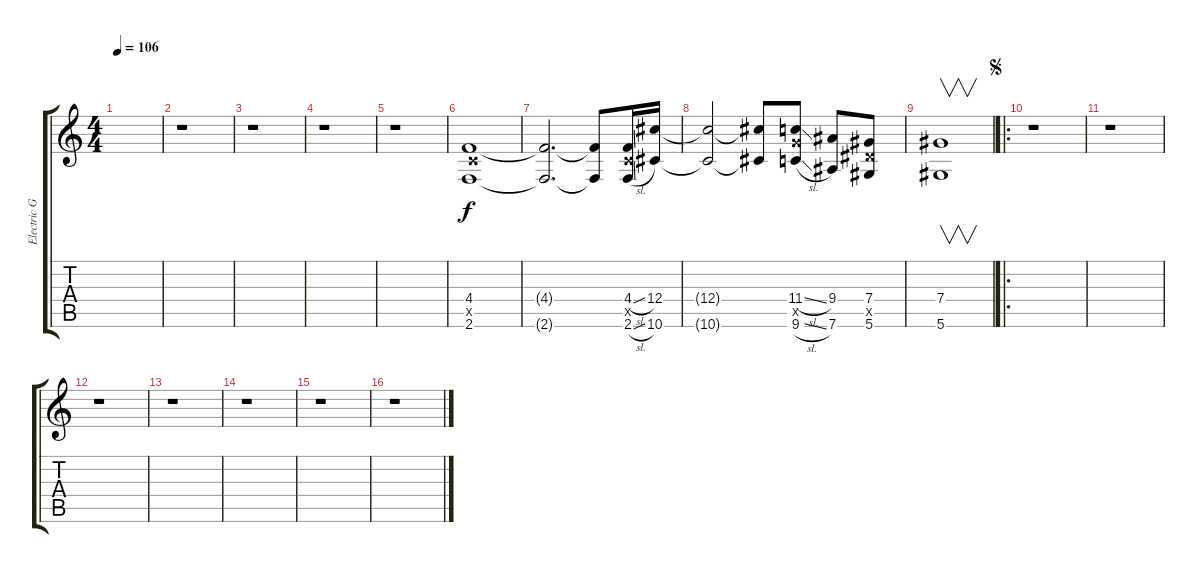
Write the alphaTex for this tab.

\track ("Electric Guitar (w/dist.)" "Electric G") {instrument distortionguitar}
\staff {score tabs}
\tuning (Eb4 Bb3 Gb3 Db3 Ab2 Eb2) {hide}
\ts (4 4)
\tempo 106
\clef g2
\ks c
|
r.1 |
r.1 |
r.1 |
r.1 |
(4.4 4.5{x} 2.6).1 |
(4.4{t} 2.6{t}).2{d} (4.4{t} 2.6{t}).8 (4.4{sl} 4.5{x} 2.6{sl}).16 (12.4 10.6).16 |
(12.4{t} 10.6{t}).2 (12.4{t} 10.6{t}).8 (11.4{sl} 11.5{x} 9.6{sl}).8 (9.4 7.6).8 (7.4 7.5{x} 5.6).8 |
(7.4 5.6).1{v} |
\ro
\jump segno
r.1 |
r.1 |
r.1 |
r.1 |
r.1 |
r.1 |
r.1
